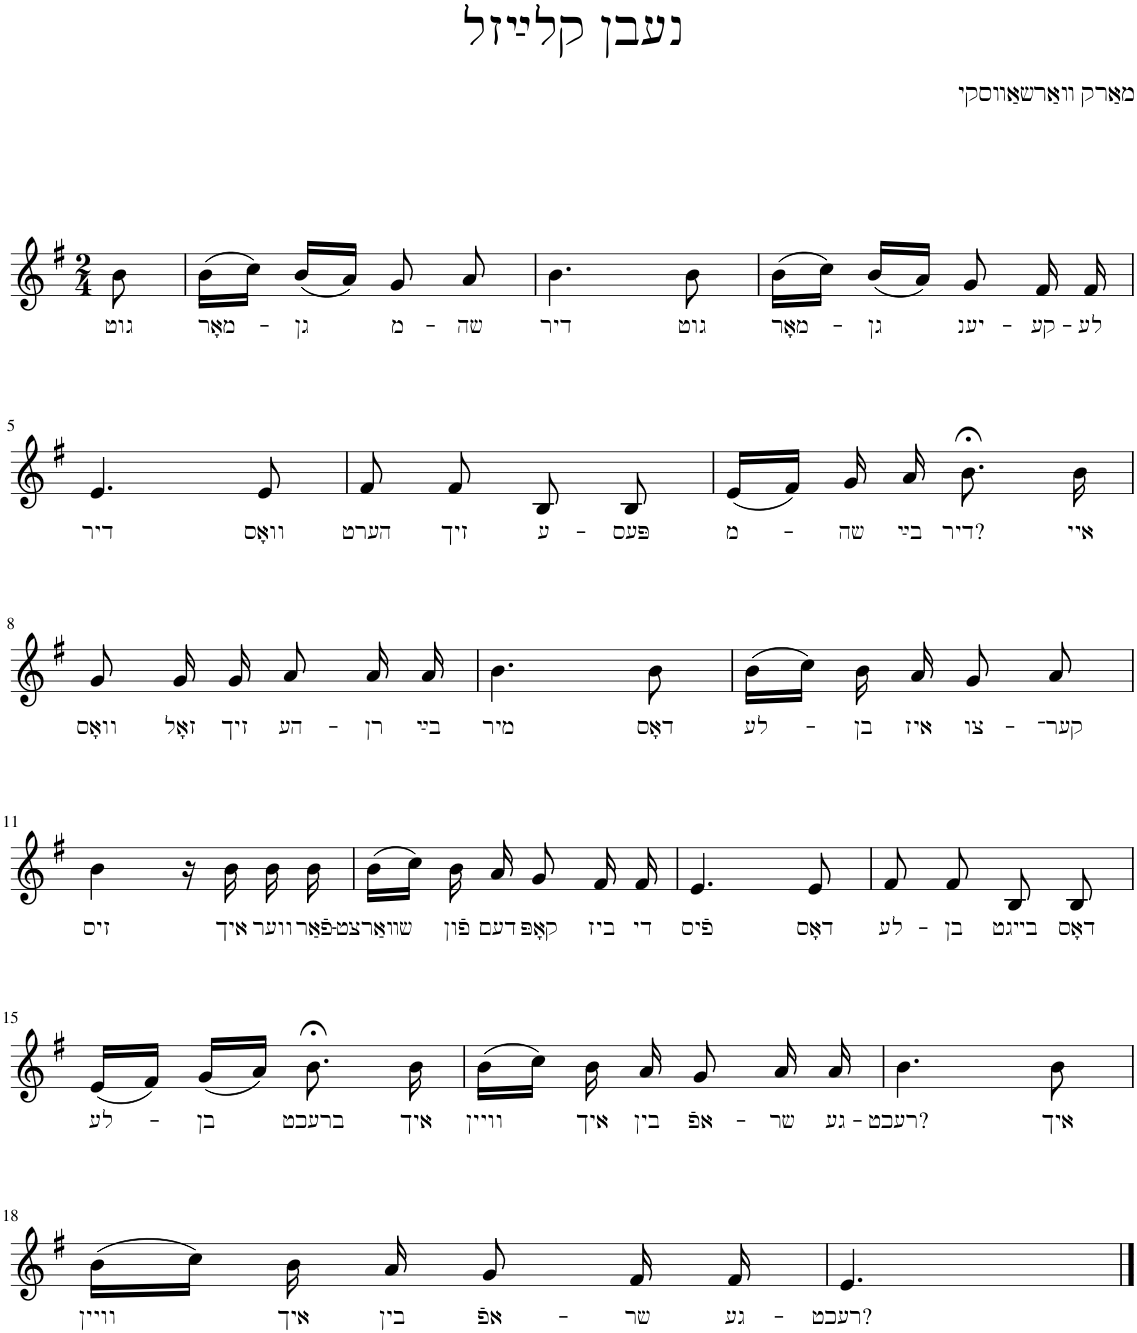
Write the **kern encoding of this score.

**kern	**text
*part1	*part1
*staff1	*staff1
*I"Piano	*
*I'Pno.	*
*clefG2	*
*k[f#]	*
*M2/4	*
=1	=1
!	!LO:LY:b
8b\	גוט
=2	=2
!	!LO:LY:b
(16b\LL	מאָר-
16cc\JJ)	.
!	!LO:LY:b
(16b/LL	גן
16a/JJ)	.
!	!LO:LY:b
8g/	מ-
!	!LO:LY:b
8a/	-שה
=3	=3
!	!LO:LY:b
4.b\	דיר
!	!LO:LY:b
8b\	ג‫וט
=4	=4
!	!LO:LY:b
(16b\LL	מאָר-
16cc\JJ)	.
!	!LO:LY:b
(16b/LL	גן
16a/JJ)	.
!	!LO:LY:b
8g/	יענ-
!	!LO:LY:b
16f#/	-קע-
!	!LO:LY:b
16f#/	-לע
!!LO:LB:g=z
=5	=5
!	!LO:LY:b
4.e/	דיר
!	!LO:LY:b
8e/	וואָס
=6	=6
!	!LO:LY:b
8f#/	הערט
!	!LO:LY:b
8f#/	זיך
!	!LO:LY:b
8B/	ע-
!	!LO:LY:b
8B/	-פּעס
=7	=7
!	!LO:LY:b
(16e/LL	מ-
16f#/JJ)	.
!	!LO:LY:b
16g/	שה
!	!LO:LY:b
16a/	בײַ
!	!LO:LY:b
8.b;<\	?דיר
!	!LO:LY:b
16b\	איי
!!LO:LB:g=z
=8	=8
!	!LO:LY:b
8g/	וואָס
!	!LO:LY:b
16g/	זאָל
!	!LO:LY:b
16g/	זיך
!	!LO:LY:b
8a/	הע-
!	!LO:LY:b
16a/	-רן
!	!LO:LY:b
16a/	בײַ
=9	=9
!	!LO:LY:b
4.b\	מיר
!	!LO:LY:b
8b\	דאָס
=10	=10
!	!LO:LY:b
(16b\LL	לע-
16cc\JJ)	.
!	!LO:LY:b
16b\	בן
!	!LO:LY:b
16a/	איז
!	!LO:LY:b
8g/	צו-
!	!LO:LY:b
8a/	-קער־
!!LO:LB:g=z
=11	=11
!	!LO:LY:b
4b\	זיס
16r	.
!	!LO:LY:b
16b\	איך
!	!LO:LY:b
16b\	ווער
!	!LO:LY:b
16b\	פֿאַר-
=12	=12
!	!LO:LY:b
(16b\LL	-שװאַרצט
16cc\JJ)	.
!	!LO:LY:b
16b\	פֿון
!	!LO:LY:b
16a/	דעם
!	!LO:LY:b
8g/	קאָפּ
!	!LO:LY:b
16f#/	ביז
!	!LO:LY:b
16f#/	די
=13	=13
!	!LO:LY:b
4.e/	פֿיס
!	!LO:LY:b
8e/	דאָס
=14	=14
!	!LO:LY:b
8f#/	לע-
!	!LO:LY:b
8f#/	-בן
!	!LO:LY:b
8B/	בײגט
!	!LO:LY:b
8B/	דאָס
!!LO:LB:g=z
=15	=15
!	!LO:LY:b
(16e/LL	לע-
16f#/JJ)	.
!	!LO:LY:b
(16g/LL	בן
16a/JJ)	.
!	!LO:LY:b
8.b;<\	ברעכט
!	!LO:LY:b
16b\	איך
=16	=16
!	!LO:LY:b
(16b\LL	וויין
16cc\JJ)	.
!	!LO:LY:b
16b\	איך
!	!LO:LY:b
16a/	בין
!	!LO:LY:b
8g/	אפֿ-
!	!LO:LY:b
16a/	-שר
!	!LO:LY:b
16a/	גע-
=17	=17
!	!LO:LY:b
4.b\	-?רעכט
!	!LO:LY:b
8b\	איך
!!LO:LB:g=z
=18	=18
!	!LO:LY:b
(16b\LL	וויין
16cc\JJ)	.
!	!LO:LY:b
16b\	איך
!	!LO:LY:b
16a/	בין
!	!LO:LY:b
8g/	אפֿ-
!	!LO:LY:b
16f#/	-שר
!	!LO:LY:b
16f#/	גע-
=19	=19
!	!LO:LY:b
4.e/	-?רעכט
==	==
*-	*-
